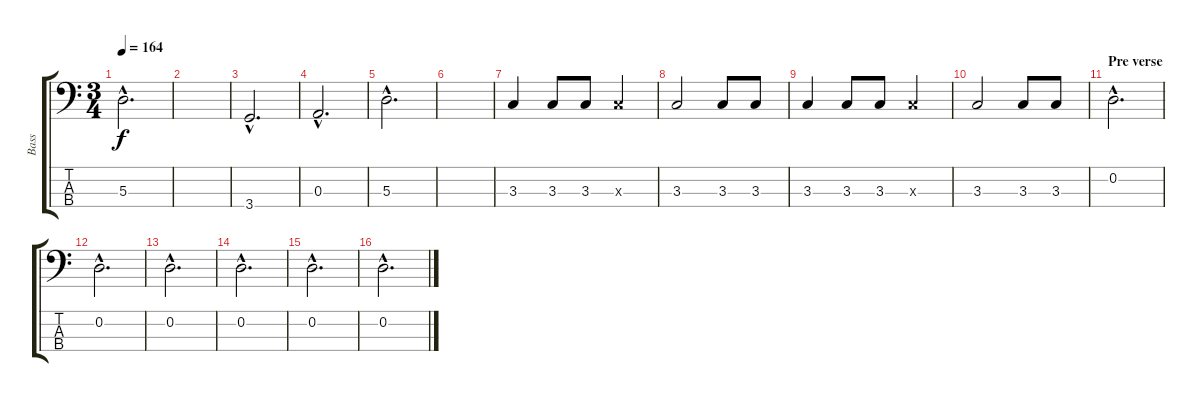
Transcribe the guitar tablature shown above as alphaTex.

\track ("Bass" "Bass") {instrument fretlessbass}
\staff {score tabs}
\tuning (G2 D2 A1 E1) {hide}
\ts (3 4)
\tempo 164
\clef f4
\ks c
5.3{hac}.2{d dy f} |
|
3.4{hac}.2{d} |
0.3{hac}.2{d} |
5.3{hac}.2{d} |
|
3.3.4 3.3.8 3.3.8 3.3{x}.4 |
3.3.2 3.3.8 3.3.8 |
3.3.4 3.3.8 3.3.8 3.3{x}.4 |
3.3.2 3.3.8 3.3.8 |
\section ("" "Pre verse")
0.2{hac}.2{d} |
0.2{hac}.2{d} |
0.2{hac}.2{d} |
0.2{hac}.2{d} |
0.2{hac}.2{d} |
0.2{hac}.2{d}
